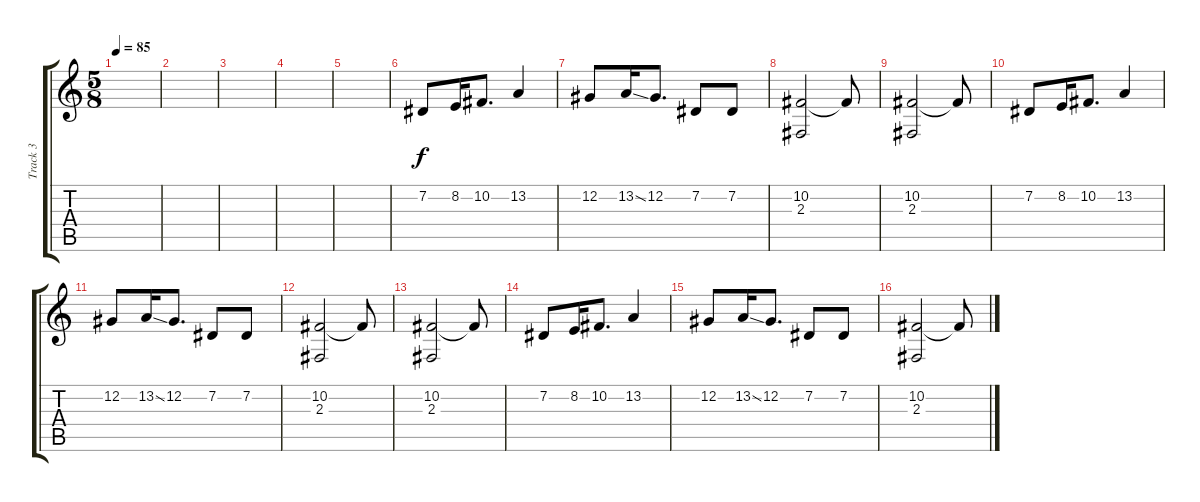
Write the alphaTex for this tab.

\track ("Track 3" "Track 3") {instrument stringensemble1}
\staff {score tabs}
\tuning (Db4 Ab3 E3 B2 Gb2 Db2) {hide}
\ts (5 8)
\tempo 85
\clef g2
\ks c
|
|
|
|
|
7.2.8 8.2.16 10.2.8{d} 13.2.4 |
12.2.8 13.2{ss}.16 12.2.8{d} 7.2.8 7.2.8 |
(10.2 2.3).2 10.2{t}.8 |
(10.2 2.3).2 10.2{t}.8 |
7.2.8 8.2.16 10.2.8{d} 13.2.4 |
12.2.8 13.2{ss}.16 12.2.8{d} 7.2.8 7.2.8 |
(10.2 2.3).2 10.2{t}.8 |
(10.2 2.3).2 10.2{t}.8 |
7.2.8 8.2.16 10.2.8{d} 13.2.4 |
12.2.8 13.2{ss}.16 12.2.8{d} 7.2.8 7.2.8 |
(10.2 2.3).2 10.2{t}.8
